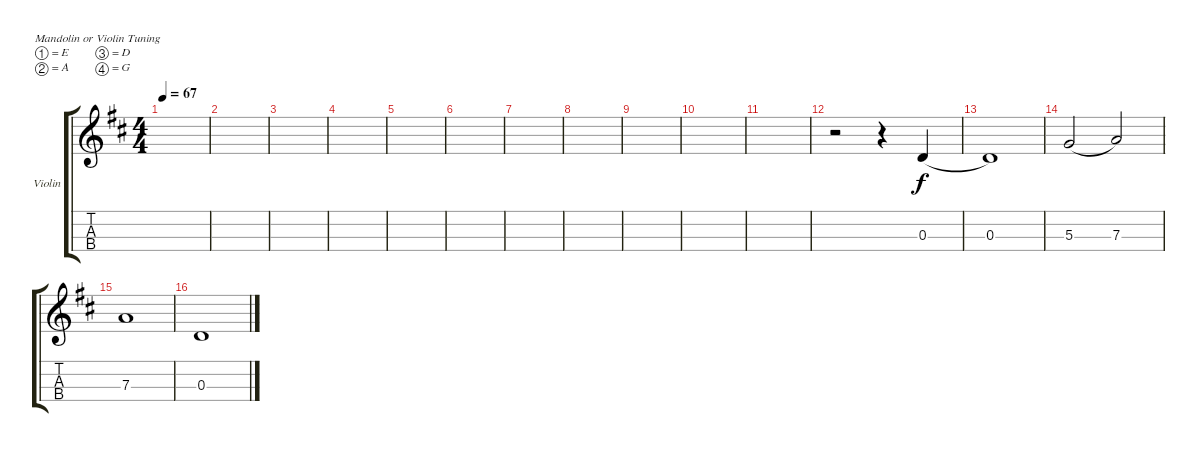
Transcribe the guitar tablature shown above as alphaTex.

\defaultSystemsLayout 4
\bracketExtendMode groupsimilarinstruments
\firstSystemTrackNameOrientation horizontal
\otherSystemsTrackNameOrientation horizontal
\track ("Violin" "Violin") {instrument violin}
\staff {score tabs}
\tuning (E5 A4 D4 G3)
\ts (4 4)
\tempo 67
\clef g2
\scale
0.333333
\ks d
|
\scale
0.333333 |
\scale
0.333333 |
|
|
|
|
|
|
|
|
r.2 r.4 0.3.4{legatoorigin} |
\scale
0.333333 0.3.1 |
\scale
0.333333 5.3.2{legatoorigin} 7.3.2 |
\scale
0.333333 7.3.1 |
\scale
0.333333 0.3.1
